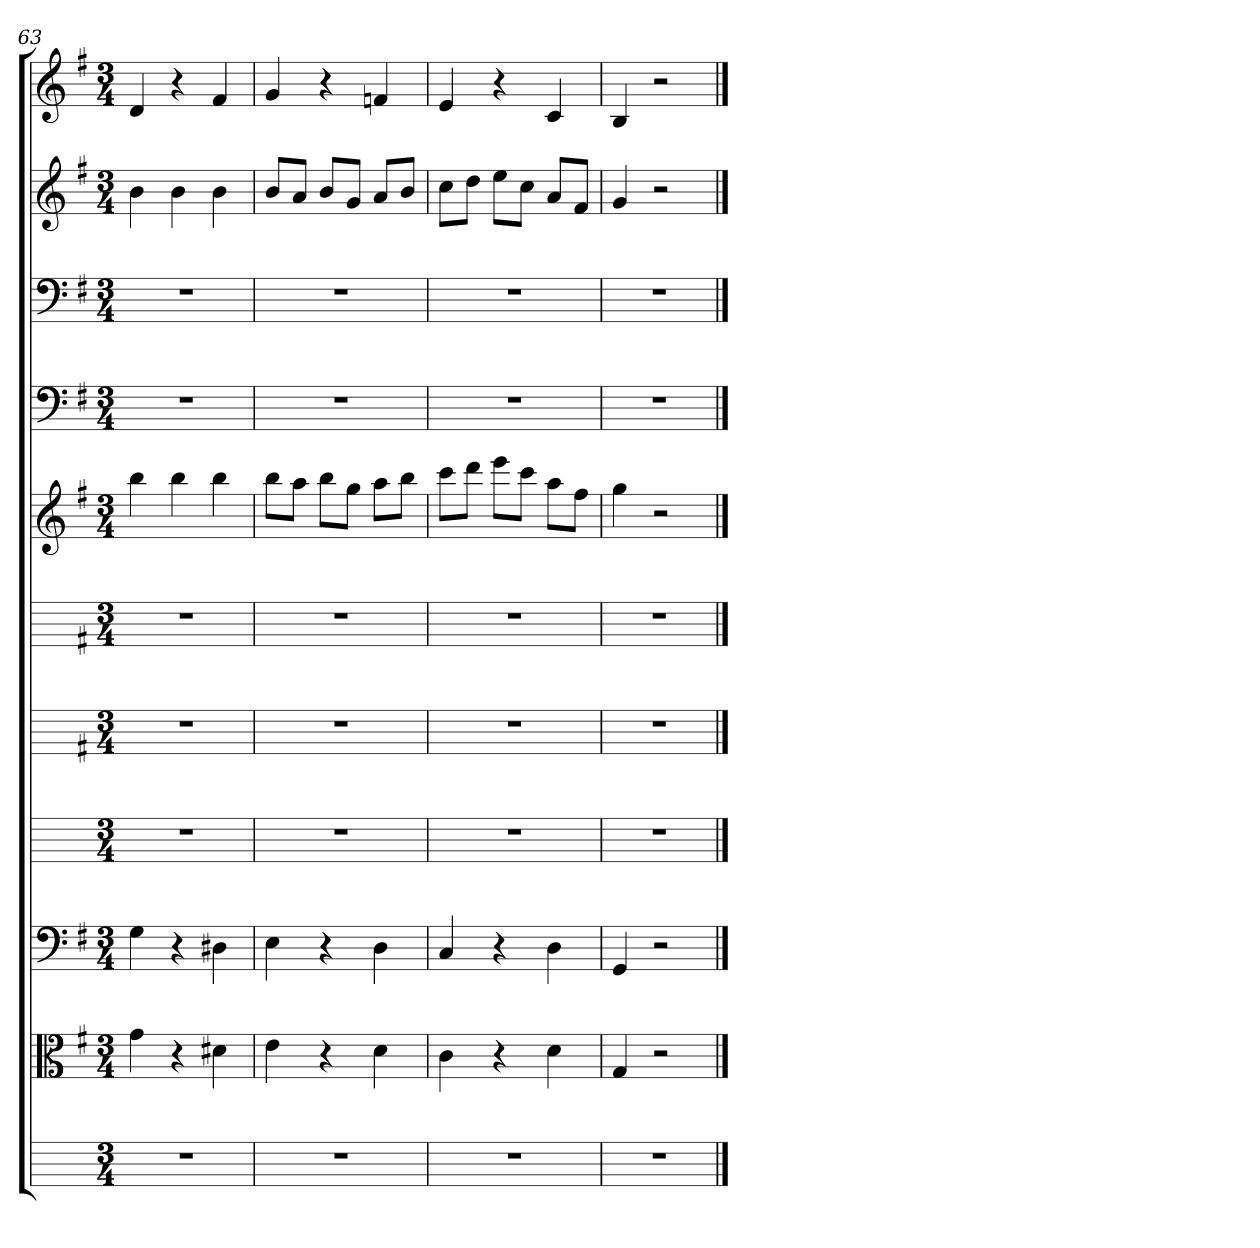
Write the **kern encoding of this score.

**kern	**kern	**kern	**kern	**kern	**kern	**kern	**kern	**kern	**kern	**kern
*part11	*part10	*part9	*part8	*part7	*part6	*part5	*part4	*part3	*part2	*part1
*staff11	*staff10	*staff9	*staff8	*staff7	*staff6	*staff5	*staff4	*staff3	*staff2	*staff1
*	*clefC3	*clefF4	*	*	*	*	*clefF4	*clefF4	*	*
*k[]	*k[f#]	*k[f#]	*k[]	*k[f#]	*k[f#]	*k[f#]	*k[f#]	*k[f#]	*k[f#]	*k[f#]
*M3/4	*M3/4	*M3/4	*M3/4	*M3/4	*M3/4	*M3/4	*M3/4	*M3/4	*M3/4	*M3/4
=63	=63	=63	=63	=63	=63	=63	=63	=63	=63	=63
2.r	4g	4G	2.r	2.r	2.r	4bb	2.r	2.r	4b	4d
.	4r	4r	.	.	.	4bb	.	.	4b	4r
.	4d#X	4D#X	.	.	.	4bb	.	.	4b	4f#
=64	=64	=64	=64	=64	=64	=64	=64	=64	=64	=64
2.r	4e	4E	2.r	2.r	2.r	8bbL	2.r	2.r	8bL	4g
.	.	.	.	.	.	8aaJ	.	.	8aJ	.
.	4r	4r	.	.	.	8bbL	.	.	8bL	4r
.	.	.	.	.	.	8ggJ	.	.	8gJ	.
.	4d	4D	.	.	.	8aaL	.	.	8aL	4fn
.	.	.	.	.	.	8bbJ	.	.	8bJ	.
=65	=65	=65	=65	=65	=65	=65	=65	=65	=65	=65
2.r	4c	4C	2.r	2.r	2.r	8cccL	2.r	2.r	8ccL	4e
.	.	.	.	.	.	8dddJ	.	.	8ddJ	.
.	4r	4r	.	.	.	8eeeL	.	.	8eeL	4r
.	.	.	.	.	.	8cccJ	.	.	8ccJ	.
.	4d	4D	.	.	.	8aaL	.	.	8aL	4c
.	.	.	.	.	.	8ff#J	.	.	8f#J	.
=66	=66	=66	=66	=66	=66	=66	=66	=66	=66	=66
2.r	4G	4GG	2.r	2.r	2.r	4gg	2.r	2.r	4g	4B
.	2r	2r	.	.	.	2r	.	.	2r	2r
==	==	==	==	==	==	==	==	==	==	==
*-	*-	*-	*-	*-	*-	*-	*-	*-	*-	*-
